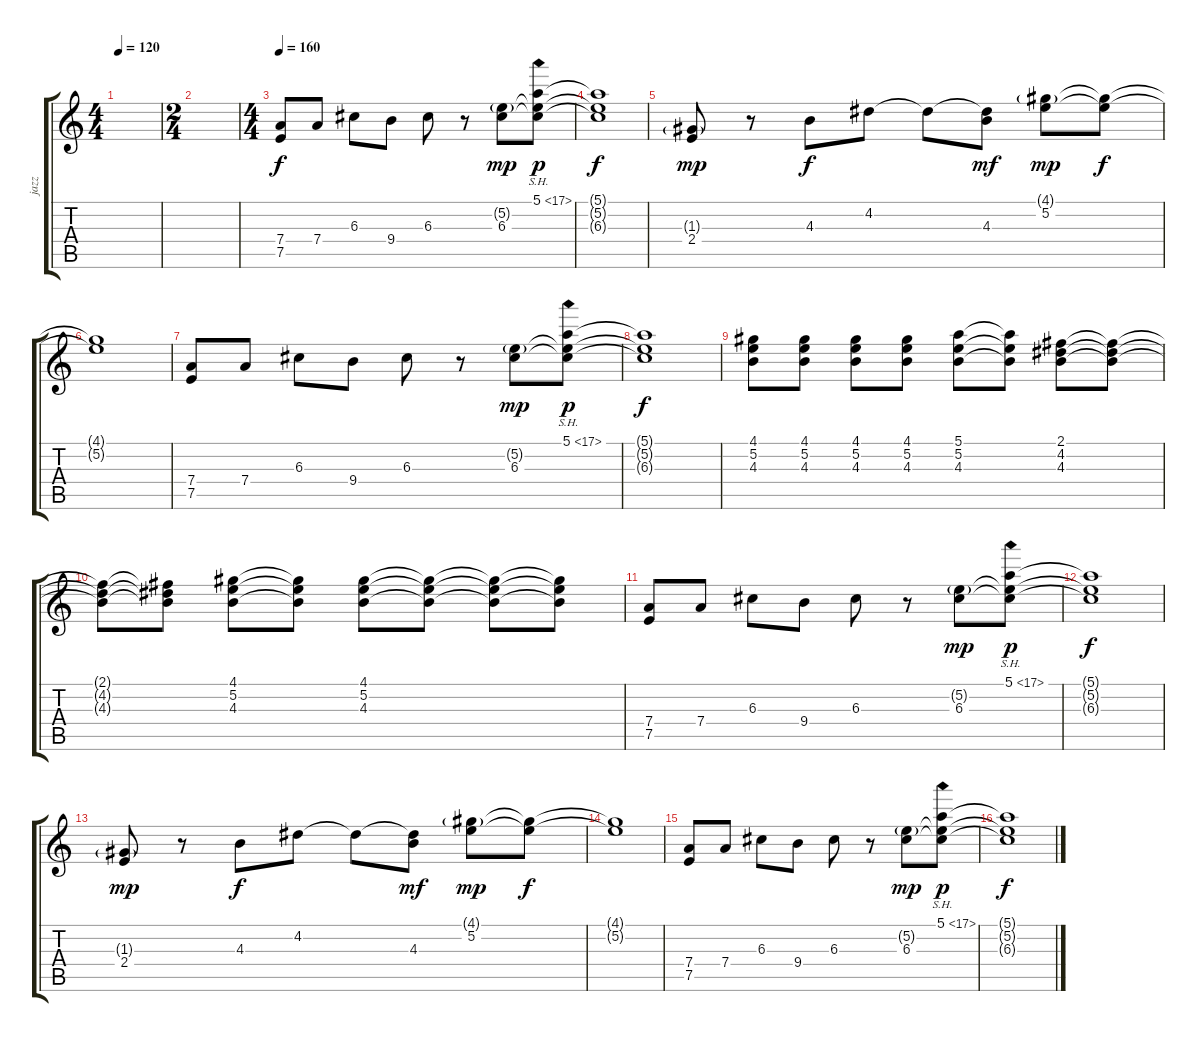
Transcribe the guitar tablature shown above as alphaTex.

\track ("jazz" "jazz") {instrument electricguitarjazz}
\staff {score tabs}
\tuning (E4 B3 G3 D3 A2 E2) {hide}
\ts (4 4)
\tempo 120
\clef g2
\ks c
|
\ts (2 4)
|
\ts (4 4)
\tempo 160
(7.4 7.5).8 7.4.8 6.3.8 9.4.8 6.3.8 r.8 (5.2{g} 6.3).8{dy mp} (5.1{sh 12} 5.2{t} 6.3{t}).8{dy p} |
(5.1{t} 5.2{t} 6.3{t}).1{dy f} |
(1.3{g} 2.4).8{dy mp} r.8 4.3.8{dy f} 4.2.8 4.2{t}.8 (4.2{t} 4.3).8{dy mf} (4.1{g} 5.2).8{dy mp} (4.1{t} 5.2{t}).8{dy f} |
(4.1{t} 5.2{t}).1 |
(7.4 7.5).8 7.4.8 6.3.8 9.4.8 6.3.8 r.8 (5.2{g} 6.3).8{dy mp} (5.1{sh 12} 5.2{t} 6.3{t}).8{dy p} |
(5.1{t} 5.2{t} 6.3{t}).1{dy f} |
(4.1 5.2 4.3).8 (4.1 5.2 4.3).8 (4.1 5.2 4.3).8 (4.1 5.2 4.3).8 (5.1 5.2 4.3).8 (5.1{t} 5.2{t} 4.3{t}).8 (2.1 4.2 4.3).8 (2.1{t} 4.2{t} 4.3{t}).8 |
(2.1{t} 4.2{t} 4.3{t}).8 (2.1{t} 4.2{t} 4.3{t}).8 (4.1 5.2 4.3).8 (4.1{t} 5.2{t} 4.3{t}).8 (4.1 5.2 4.3).8 (4.1{t} 5.2{t} 4.3{t}).8 (4.1{t} 5.2{t} 4.3{t}).8 (4.1{t} 5.2{t} 4.3{t}).8 |
(7.4 7.5).8 7.4.8 6.3.8 9.4.8 6.3.8 r.8 (5.2{g} 6.3).8{dy mp} (5.1{sh 12} 5.2{t} 6.3{t}).8{dy p} |
(5.1{t} 5.2{t} 6.3{t}).1{dy f} |
(1.3{g} 2.4).8{dy mp} r.8 4.3.8{dy f} 4.2.8 4.2{t}.8 (4.2{t} 4.3).8{dy mf} (4.1{g} 5.2).8{dy mp} (4.1{t} 5.2{t}).8{dy f} |
(4.1{t} 5.2{t}).1 |
(7.4 7.5).8 7.4.8 6.3.8 9.4.8 6.3.8 r.8 (5.2{g} 6.3).8{dy mp} (5.1{sh 12} 5.2{t} 6.3{t}).8{dy p} |
(5.1{t} 5.2{t} 6.3{t}).1{dy f}
